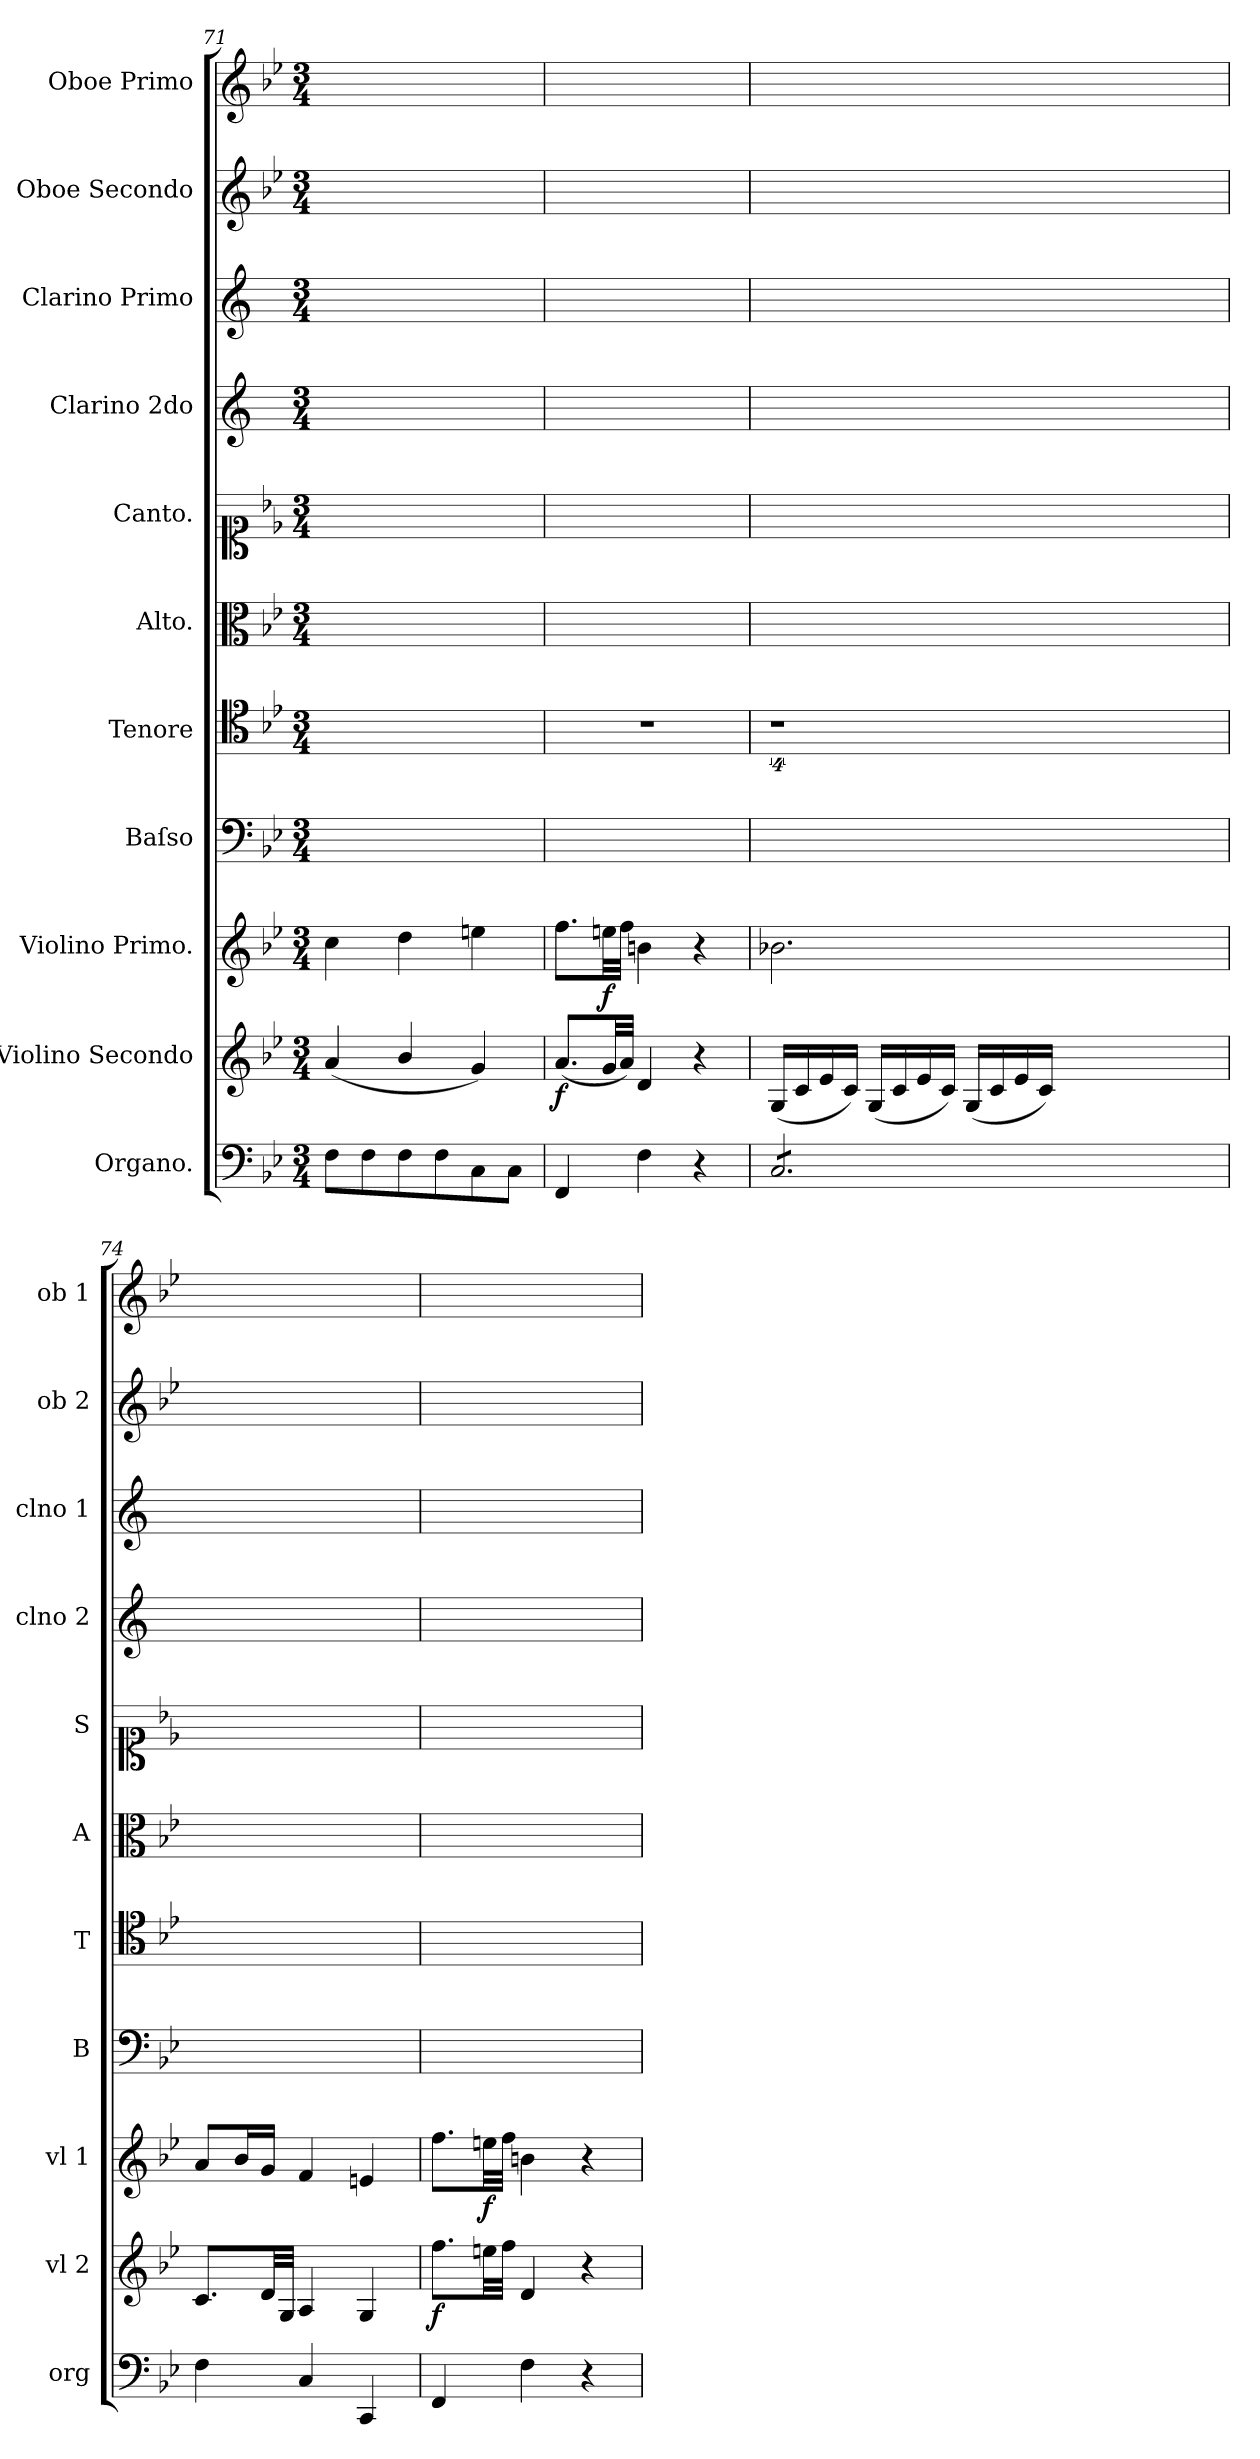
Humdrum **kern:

**kern	**kern	**dynam	**kern	**dynam	**kern	**kern	**kern	**kern	**kern	**kern	**kern	**kern
*part11	*part10	*part10	*part9	*part9	*part8	*part7	*part6	*part5	*part4	*part3	*part2	*part1
*staff11	*staff10	*staff10	*staff9	*staff9	*staff8	*staff7	*staff6	*staff5	*staff4	*staff3	*staff2	*staff1
*I"Organo.	*I"Violino Secondo	*	*I"Violino Primo.	*	*I"Baſso	*I"Tenore	*I"Alto.	*I"Canto.	*I"Clarino 2do	*I"Clarino Primo	*I"Oboe Secondo	*I"Oboe Primo
*I'org	*I'vl 2	*	*I'vl 1	*	*I'B	*I'T	*I'A	*I'S	*I'clno 2	*I'clno 1	*I'ob 2	*I'ob 1
*clefF4	*clefG2	*	*clefG2	*	*clefF4	*clefC4	*clefC3	*clefC1	*clefG2	*clefG2	*clefG2	*clefG2
*	*	*	*	*	*	*	*	*	*ITrd1c2	*ITrd1c2	*	*
*k[b-e-]	*k[b-e-]	*	*k[b-e-]	*	*k[b-e-]	*k[b-e-]	*k[b-e-]	*k[b-e-]	*k[b-e-]	*k[b-e-]	*k[b-e-]	*k[b-e-]
*B-:	*B-:	*	*B-:	*	*B-:	*B-:	*B-:	*B-:	*B-:	*B-:	*B-:	*B-:
*M3/4	*M3/4	*	*M3/4	*	*M3/4	*M3/4	*M3/4	*M3/4	*M3/4	*M3/4	*M3/4	*M3/4
=71	=71	=71	=71	=71	=71	=71	=71	=71	=71	=71	=71	=71
8F\L	(4a/	.	4cc\	.	2.ryy	2.ryy	2.ryy	2.ryy	2.ryy	2.ryy	2.ryy	2.ryy
8F\	.	.	.	.	.	.	.	.	.	.	.	.
8F\	4b-/	.	4dd\	.	.	.	.	.	.	.	.	.
8F\	.	.	.	.	.	.	.	.	.	.	.	.
8C\	4g/)	.	4een\	.	.	.	.	.	.	.	.	.
8C\J	.	.	.	.	.	.	.	.	.	.	.	.
=72	=72	=72	=72	=72	=72	=72	=72	=72	=72	=72	=72	=72
4FF/	(8.a/L	f	8.ff\L	.	2.ryy	2.r	2.ryy	2.ryy	2.ryy	2.ryy	2.ryy	2.ryy
!	!	!	!	!LO:DY:b	!	!	!	!	!	!	!	!
.	32g/LL	.	32een\LL	f	.	.	.	.	.	.	.	.
.	32a/JJJ)	.	32ff\JJJ	.	.	.	.	.	.	.	.	.
4F\	4d/	.	4bn\	.	.	.	.	.	.	.	.	.
4r	4r	.	4r	.	.	.	.	.	.	.	.	.
=73	=73	=73	=73	=73	=73	=73	=73	=73	=73	=73	=73	=73
!	!	!LO:DY:rj	!	!	!	!	!	!	!	!	!	!
*tremolo	*	*	*	*	*	*	*	*	*	*	*	*
8C/L	(16G/LL	po	2.b-X\	.	2.ryy	4%9r	2.ryy	2.ryy	2.ryy	2.ryy	2.ryy	2.ryy
.	16c/	.	.	.	.	.	.	.	.	.	.	.
8C/	16e-/	.	.	.	.	.	.	.	.	.	.	.
.	16c/JJ)	.	.	.	.	.	.	.	.	.	.	.
8C/	(16G/LL	.	.	.	.	.	.	.	.	.	.	.
.	16c/	.	.	.	.	.	.	.	.	.	.	.
8C/	16e-/	.	.	.	.	.	.	.	.	.	.	.
.	16c/JJ)	.	.	.	.	.	.	.	.	.	.	.
8C/	(16G/LL	.	.	.	.	.	.	.	.	.	.	.
.	16c/	.	.	.	.	.	.	.	.	.	.	.
8C/J	16e-/	.	.	.	.	.	.	.	.	.	.	.
*Xtremolo	*	*	*	*	*	*	*	*	*	*	*	*
.	16c/JJ)	.	.	.	.	.	.	.	.	.	.	.
1.ryy	1.ryy	.	1.ryy	.	1.ryy	.	1.ryy	1.ryy	1.ryy	1.ryy	1.ryy	1.ryy
=74	=74	=74	=74	=74	=74	=74	=74	=74	=74	=74	=74	=74
4F\	8.c/L	.	8a/L	.	2.ryy	2.ryy	2.ryy	2.ryy	2.ryy	2.ryy	2.ryy	2.ryy
.	.	.	16b-/L	.	.	.	.	.	.	.	.	.
.	32d/LL	.	16g/JJ	.	.	.	.	.	.	.	.	.
.	32G/JJJ	.	.	.	.	.	.	.	.	.	.	.
4C/	4A/	.	4f/	.	.	.	.	.	.	.	.	.
4CC/	4G/	.	4en/	.	.	.	.	.	.	.	.	.
=75	=75	=75	=75	=75	=75	=75	=75	=75	=75	=75	=75	=75
4FF/	8.ff\L	f	8.ff\L	.	2.ryy	2.ryy	2.ryy	2.ryy	2.ryy	2.ryy	2.ryy	2.ryy
!	!	!	!	!LO:DY:b	!	!	!	!	!	!	!	!
.	32een\LL	.	32een\LL	f	.	.	.	.	.	.	.	.
.	32ff\JJJ	.	32ff\JJJ	.	.	.	.	.	.	.	.	.
4F\	4d/	.	4bn\	.	.	.	.	.	.	.	.	.
4r	4r	.	4r	.	.	.	.	.	.	.	.	.
=	=	=	=	=	=	=	=	=	=	=	=	=
*-	*-	*-	*-	*-	*-	*-	*-	*-	*-	*-	*-	*-
